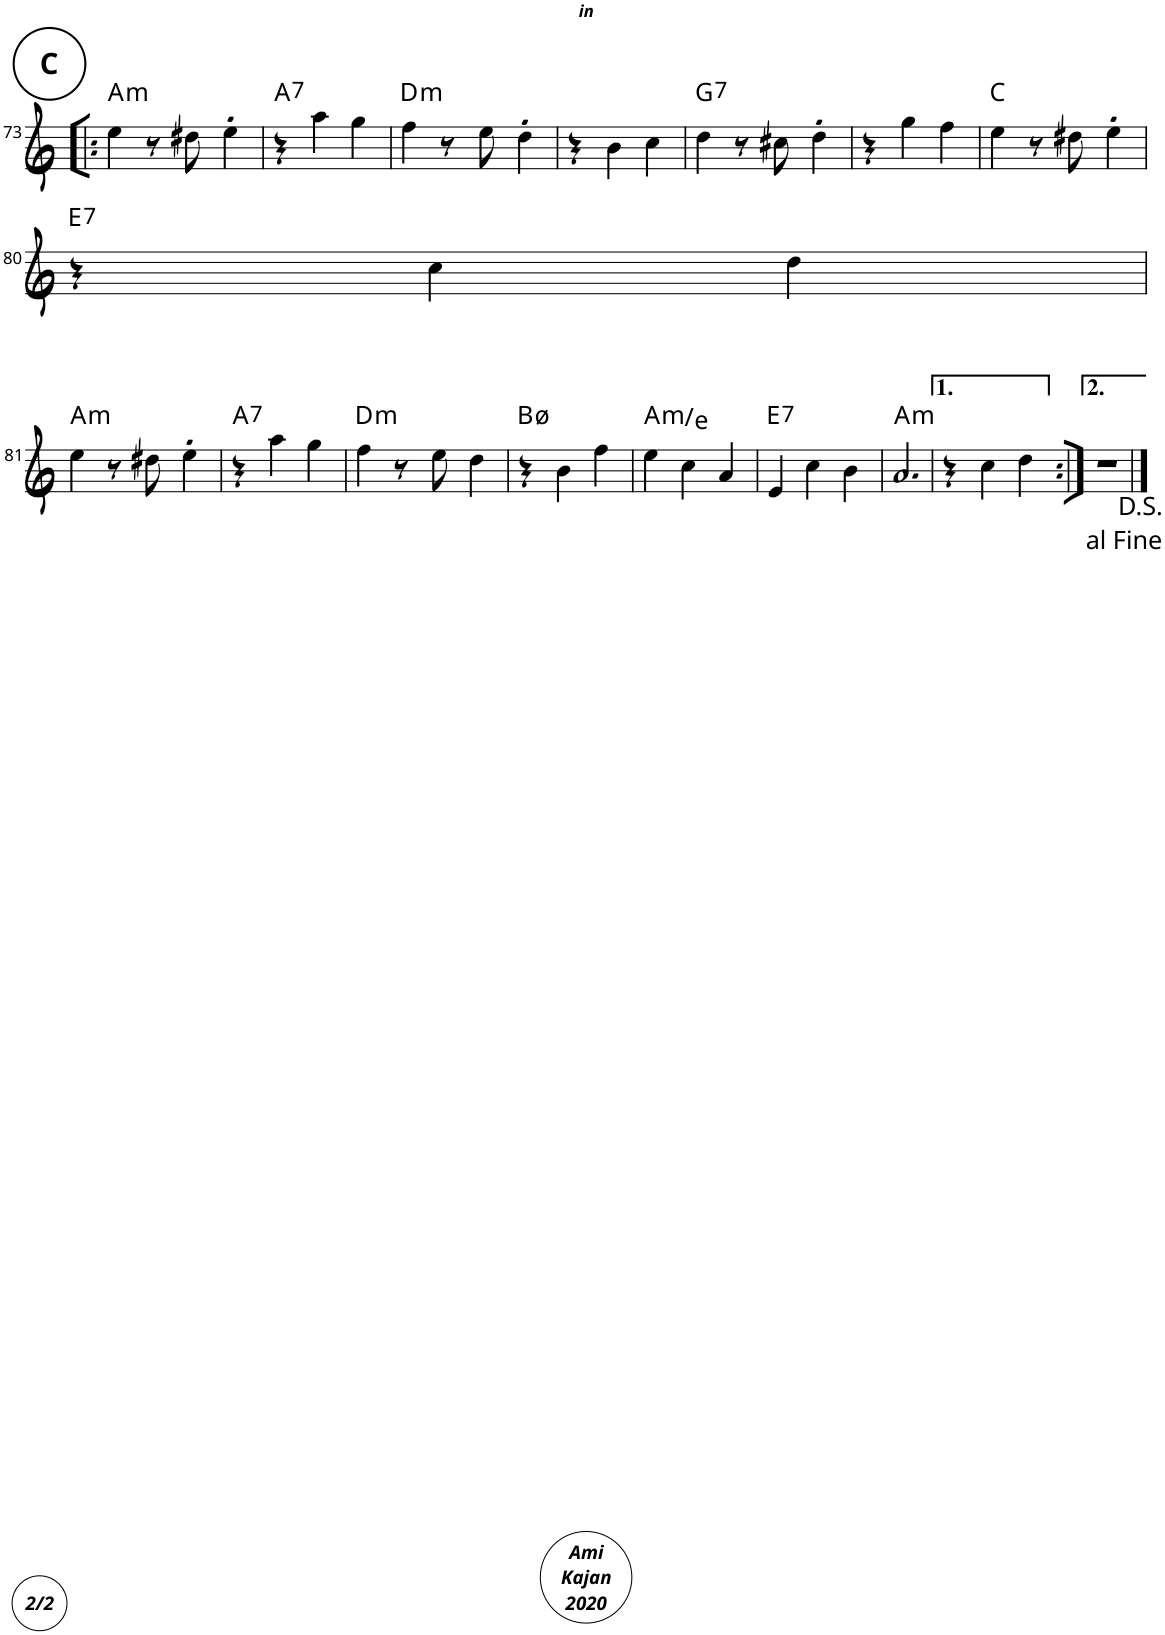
**kern	**harte
*part1	*part1
*staff1	*
*I"Piano	*
*I'Pno.	*
!!LO:PB:g=z
*clefG2	*
*k[]	*
*M3/4	*
!!LO:REH:place=s1:a:B:cj:enc=circle:fs=14:t=C
=73!|:	=73!|:
!	!LO:H:kt=m
4ee\	A:min
8r	.
8dd#X\	.
4ee'\	.
=74	=74
!	!LO:H:kt=7
4r	A:7
4aa\	.
4gg\	.
=75	=75
!	!LO:H:kt=m
4ff\	D:min
8r	.
8ee\	.
4dd'\	.
=76	=76
4r	.
4b\	.
4cc\	.
=77	=77
!	!LO:H:kt=7
4dd\	G:7
8r	.
8cc#X\	.
4dd'\	.
=78	=78
4r	.
4gg\	.
4ff\	.
=79	=79
4ee\	C:maj
8r	.
8dd#X\	.
4ee'\	.
!!LO:LB:g=z
=80	=80
!	!LO:H:kt=7
4r	E:7
4cc\	.
4dd\	.
!!LO:LB:g=z
=81	=81
!	!LO:H:kt=m
4ee\	A:min
8r	.
8dd#X\	.
4ee'\	.
=82	=82
!	!LO:H:kt=7
4r	A:7
4aa\	.
4gg\	.
=83	=83
!	!LO:H:kt=m
4ff\	D:min
8r	.
8ee\	.
4dd\	.
=84	=84
4r	B:hdim7
4b\	.
4ff\	.
=85	=85
!	!LO:H:kt=m
4ee\	A:min/5
4cc\	.
4a/	.
=86	=86
!	!LO:H:kt=7
4e/	E:7
4cc\	.
4b\	.
=87	=87
!	!LO:H:kt=m
2.a/	A:min
=88	=88
4r	.
4cc\	.
4dd\	.
=89:|!	=89:|!
2.r	.
!LO:TX:b:t=D.S.\nal Fine	!
==	==
*-	*-
